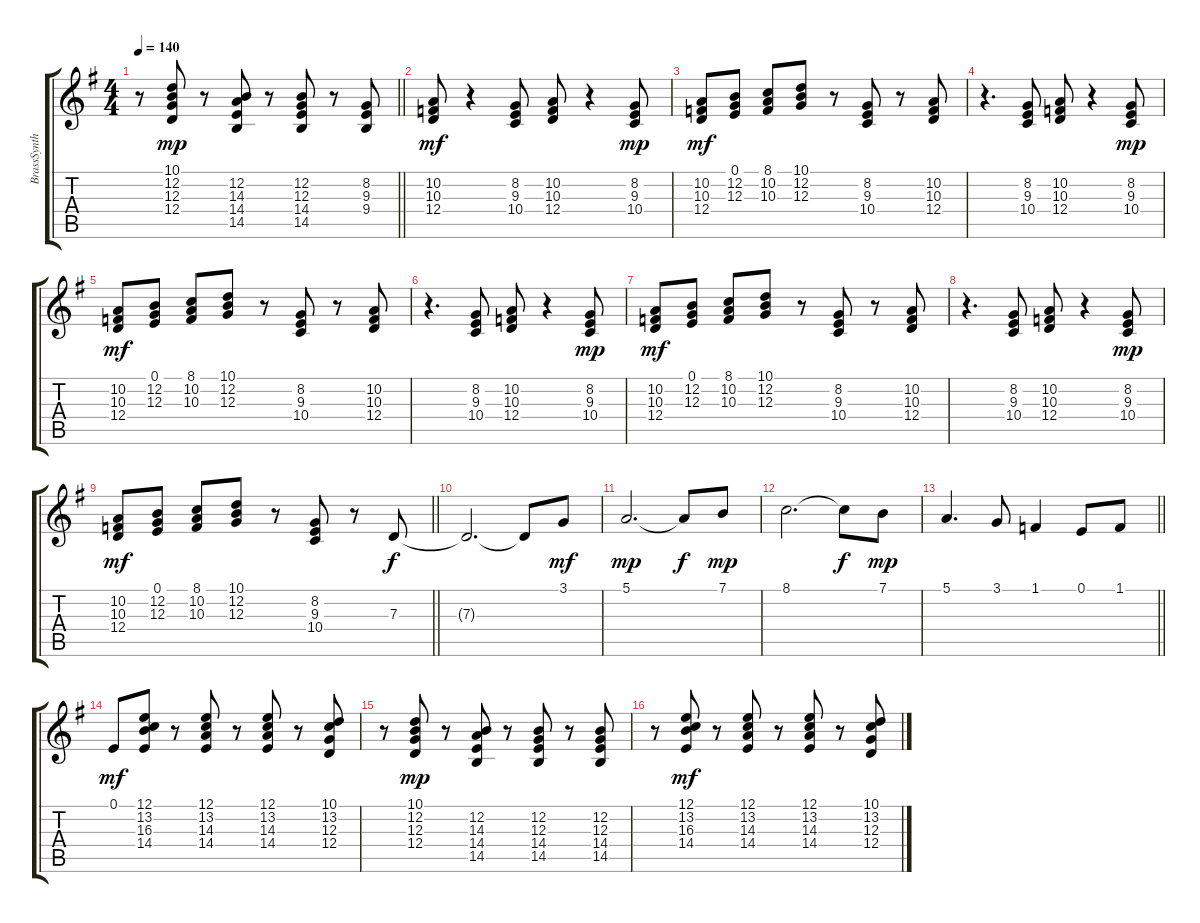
\track ("BrassSynth" "BrassSynth") {instrument pad3polysynth}
\staff {score tabs}
\tuning (E4 B3 G3 D3 A2 E2) {hide}
\ts (4 4)
\tempo 140
\clef g2
\barLineRight lightlight
\ks eminor
r.8{dy mf} (10.1 12.2 12.3 12.4).8{dy mp} r.8 (12.2 14.3 14.4 14.5).8 r.8 (12.2 12.3 14.4 14.5).8 r.8 (8.2 9.3 9.4).8 |
\section ("" "")
(10.2 10.3 12.4).8{dy mf} r.4 (8.2 9.3 10.4).8 (10.2 10.3 12.4).8 r.4 (8.2 9.3 10.4).8{dy mp} |
(10.2 10.3 12.4).8{dy mf} (0.1 12.2 12.3).8 (8.1 10.2 10.3).8 (10.1 12.2 12.3).8 r.8 (8.2 9.3 10.4).8 r.8 (10.2 10.3 12.4).8 |
r.4{d} (8.2 9.3 10.4).8 (10.2 10.3 12.4).8 r.4 (8.2 9.3 10.4).8{dy mp} |
(10.2 10.3 12.4).8{dy mf} (0.1 12.2 12.3).8 (8.1 10.2 10.3).8 (10.1 12.2 12.3).8 r.8 (8.2 9.3 10.4).8 r.8 (10.2 10.3 12.4).8 |
r.4{d} (8.2 9.3 10.4).8 (10.2 10.3 12.4).8 r.4 (8.2 9.3 10.4).8{dy mp} |
(10.2 10.3 12.4).8{dy mf} (0.1 12.2 12.3).8 (8.1 10.2 10.3).8 (10.1 12.2 12.3).8 r.8 (8.2 9.3 10.4).8 r.8 (10.2 10.3 12.4).8 |
r.4{d} (8.2 9.3 10.4).8 (10.2 10.3 12.4).8 r.4 (8.2 9.3 10.4).8{dy mp} |
\barLineRight lightlight
(10.2 10.3 12.4).8{dy mf} (0.1 12.2 12.3).8 (8.1 10.2 10.3).8 (10.1 12.2 12.3).8 r.8 (8.2 9.3 10.4).8 r.8 7.3.8{dy f} |
\section ("" "")
7.3{t}.2{d} 7.3{t}.8 3.1.8{dy mf} |
5.1.2{d dy mp} 5.1{t}.8{dy f} 7.1.8{dy mp} |
8.1.2{d} 8.1{t}.8{dy f} 7.1.8{dy mp} |
\barLineRight lightlight
5.1.4{d} 3.1.8 1.1.4 0.1.8 1.1.8 |
\section ("" "")
0.1.8{dy mf} (12.1 13.2 16.3 14.4).8 r.8 (12.1 13.2 14.3 14.4).8 r.8 (12.1 13.2 14.3 14.4).8 r.8 (10.1 13.2 12.3 12.4).8 |
r.8 (10.1 12.2 12.3 12.4).8{dy mp} r.8 (12.2 14.3 14.4 14.5).8 r.8 (12.2 12.3 14.4 14.5).8 r.8 (12.2 12.3 14.4 14.5).8 |
r.8 (12.1 13.2 16.3 14.4).8{dy mf} r.8 (12.1 13.2 14.3 14.4).8 r.8 (12.1 13.2 14.3 14.4).8 r.8 (10.1 13.2 12.3 12.4).8
